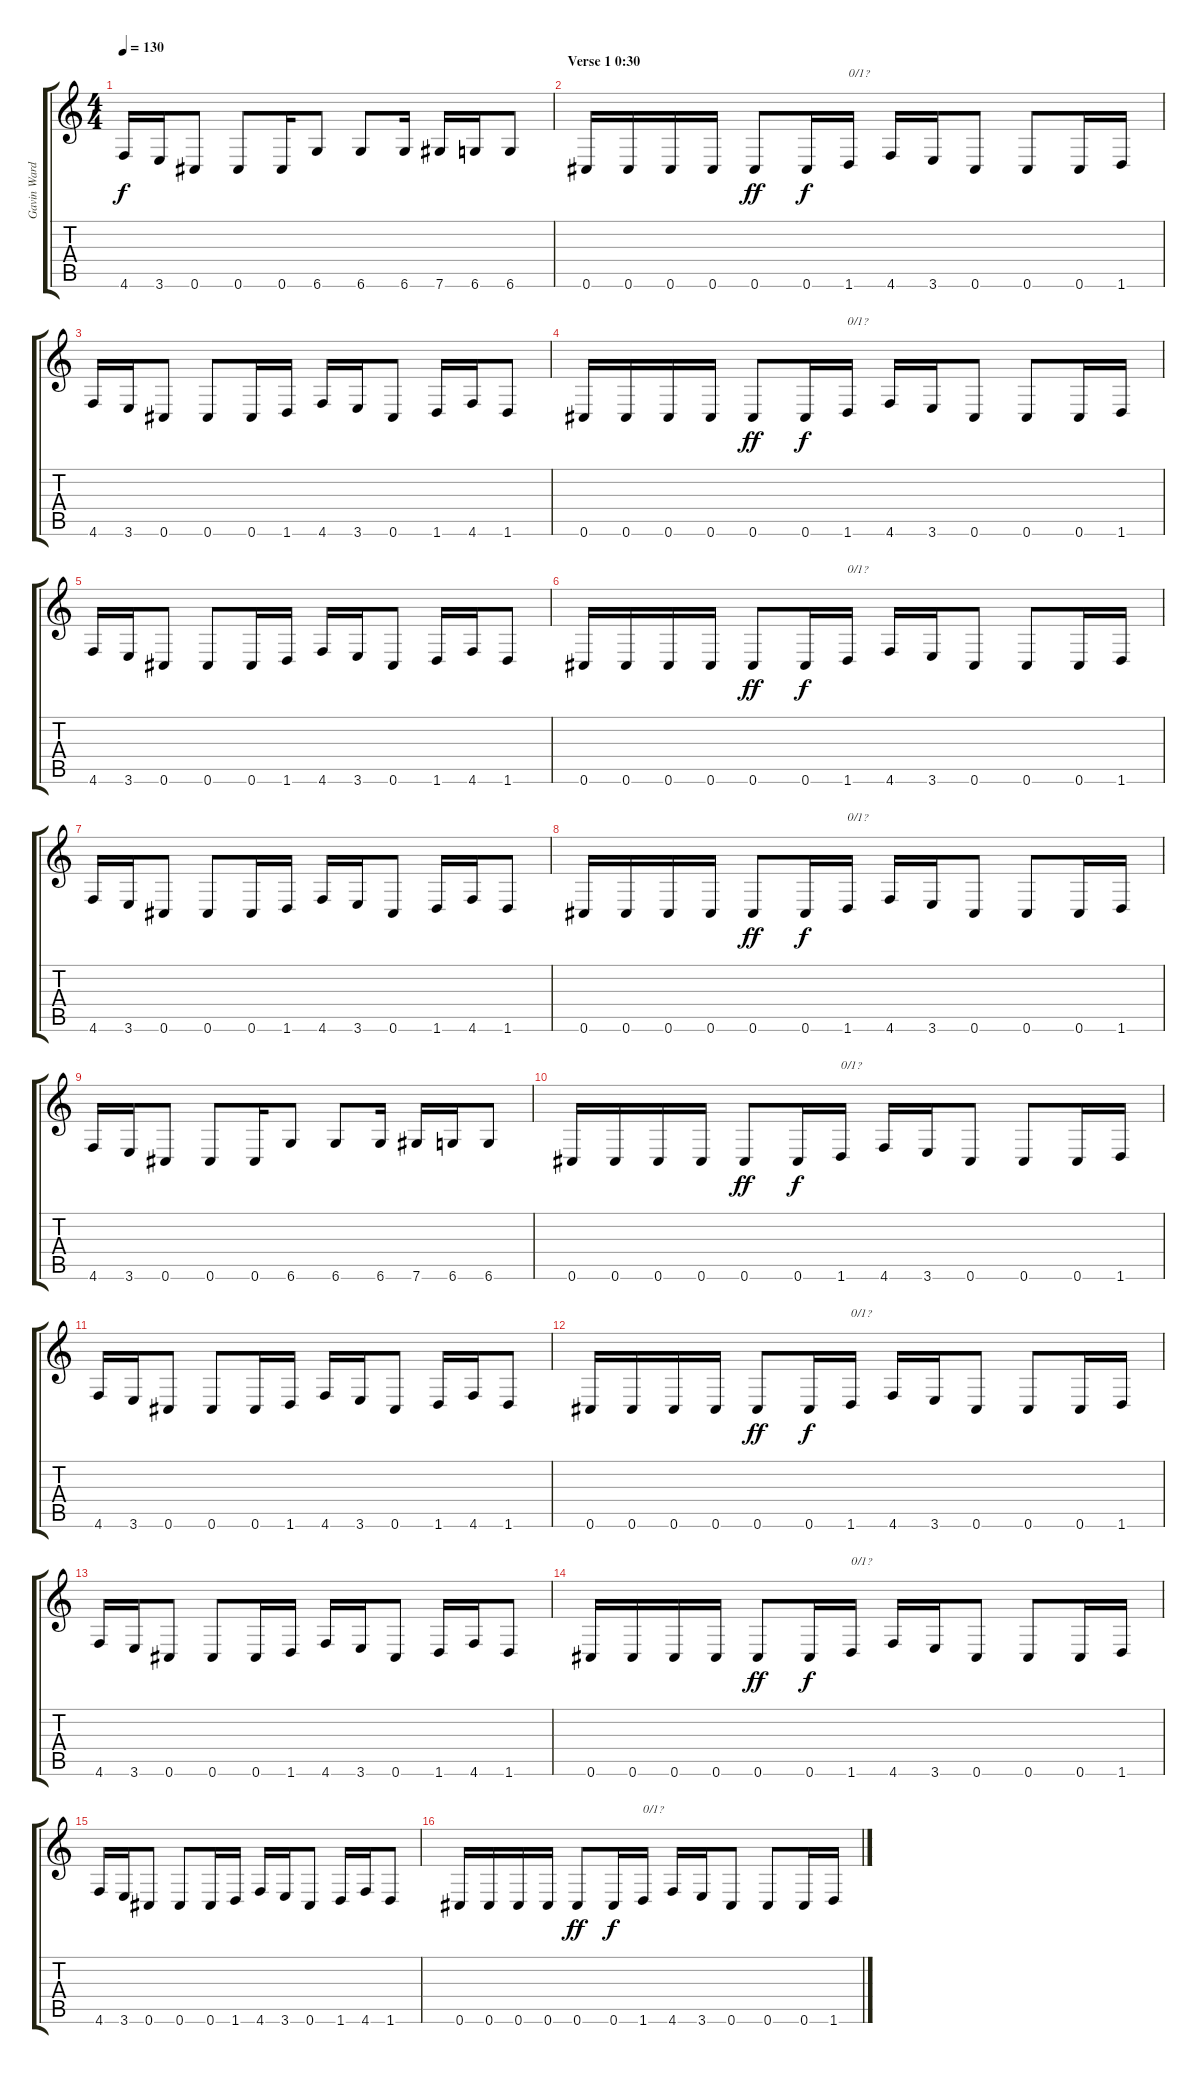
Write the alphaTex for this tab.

\track ("Gavin Ward (Rhythm Guitar)" "Gavin Ward") {instrument distortionguitar}
\staff {score tabs}
\tuning (Db4 Ab3 E3 B2 Gb2 Db2) {hide}
\ts (4 4)
\tempo 130
\clef g2
\ks c
4.6.16{dy f} 3.6.16 0.6.8 0.6.8 0.6.16 6.6.8 6.6.8 6.6.16 7.6.16 6.6.16 6.6.8 |
\section ("" "Verse 1 0:30")
0.6.16 0.6.16 0.6.16 0.6.16 0.6.8{dy ff} 0.6.16{dy f} 1.6.16{txt "0/1?"} 4.6.16 3.6.16 0.6.8 0.6.8 0.6.16 1.6.16 |
4.6.16 3.6.16 0.6.8 0.6.8 0.6.16 1.6.16 4.6.16 3.6.16 0.6.8 1.6.16 4.6.16 1.6.8 |
0.6.16 0.6.16 0.6.16 0.6.16 0.6.8{dy ff} 0.6.16{dy f} 1.6.16{txt "0/1?"} 4.6.16 3.6.16 0.6.8 0.6.8 0.6.16 1.6.16 |
4.6.16 3.6.16 0.6.8 0.6.8 0.6.16 1.6.16 4.6.16 3.6.16 0.6.8 1.6.16 4.6.16 1.6.8 |
0.6.16 0.6.16 0.6.16 0.6.16 0.6.8{dy ff} 0.6.16{dy f} 1.6.16{txt "0/1?"} 4.6.16 3.6.16 0.6.8 0.6.8 0.6.16 1.6.16 |
4.6.16 3.6.16 0.6.8 0.6.8 0.6.16 1.6.16 4.6.16 3.6.16 0.6.8 1.6.16 4.6.16 1.6.8 |
0.6.16 0.6.16 0.6.16 0.6.16 0.6.8{dy ff} 0.6.16{dy f} 1.6.16{txt "0/1?"} 4.6.16 3.6.16 0.6.8 0.6.8 0.6.16 1.6.16 |
4.6.16 3.6.16 0.6.8 0.6.8 0.6.16 6.6.8 6.6.8 6.6.16 7.6.16 6.6.16 6.6.8 |
0.6.16 0.6.16 0.6.16 0.6.16 0.6.8{dy ff} 0.6.16{dy f} 1.6.16{txt "0/1?"} 4.6.16 3.6.16 0.6.8 0.6.8 0.6.16 1.6.16 |
4.6.16 3.6.16 0.6.8 0.6.8 0.6.16 1.6.16 4.6.16 3.6.16 0.6.8 1.6.16 4.6.16 1.6.8 |
0.6.16 0.6.16 0.6.16 0.6.16 0.6.8{dy ff} 0.6.16{dy f} 1.6.16{txt "0/1?"} 4.6.16 3.6.16 0.6.8 0.6.8 0.6.16 1.6.16 |
4.6.16 3.6.16 0.6.8 0.6.8 0.6.16 1.6.16 4.6.16 3.6.16 0.6.8 1.6.16 4.6.16 1.6.8 |
0.6.16 0.6.16 0.6.16 0.6.16 0.6.8{dy ff} 0.6.16{dy f} 1.6.16{txt "0/1?"} 4.6.16 3.6.16 0.6.8 0.6.8 0.6.16 1.6.16 |
4.6.16 3.6.16 0.6.8 0.6.8 0.6.16 1.6.16 4.6.16 3.6.16 0.6.8 1.6.16 4.6.16 1.6.8 |
0.6.16 0.6.16 0.6.16 0.6.16 0.6.8{dy ff} 0.6.16{dy f} 1.6.16{txt "0/1?"} 4.6.16 3.6.16 0.6.8 0.6.8 0.6.16 1.6.16
